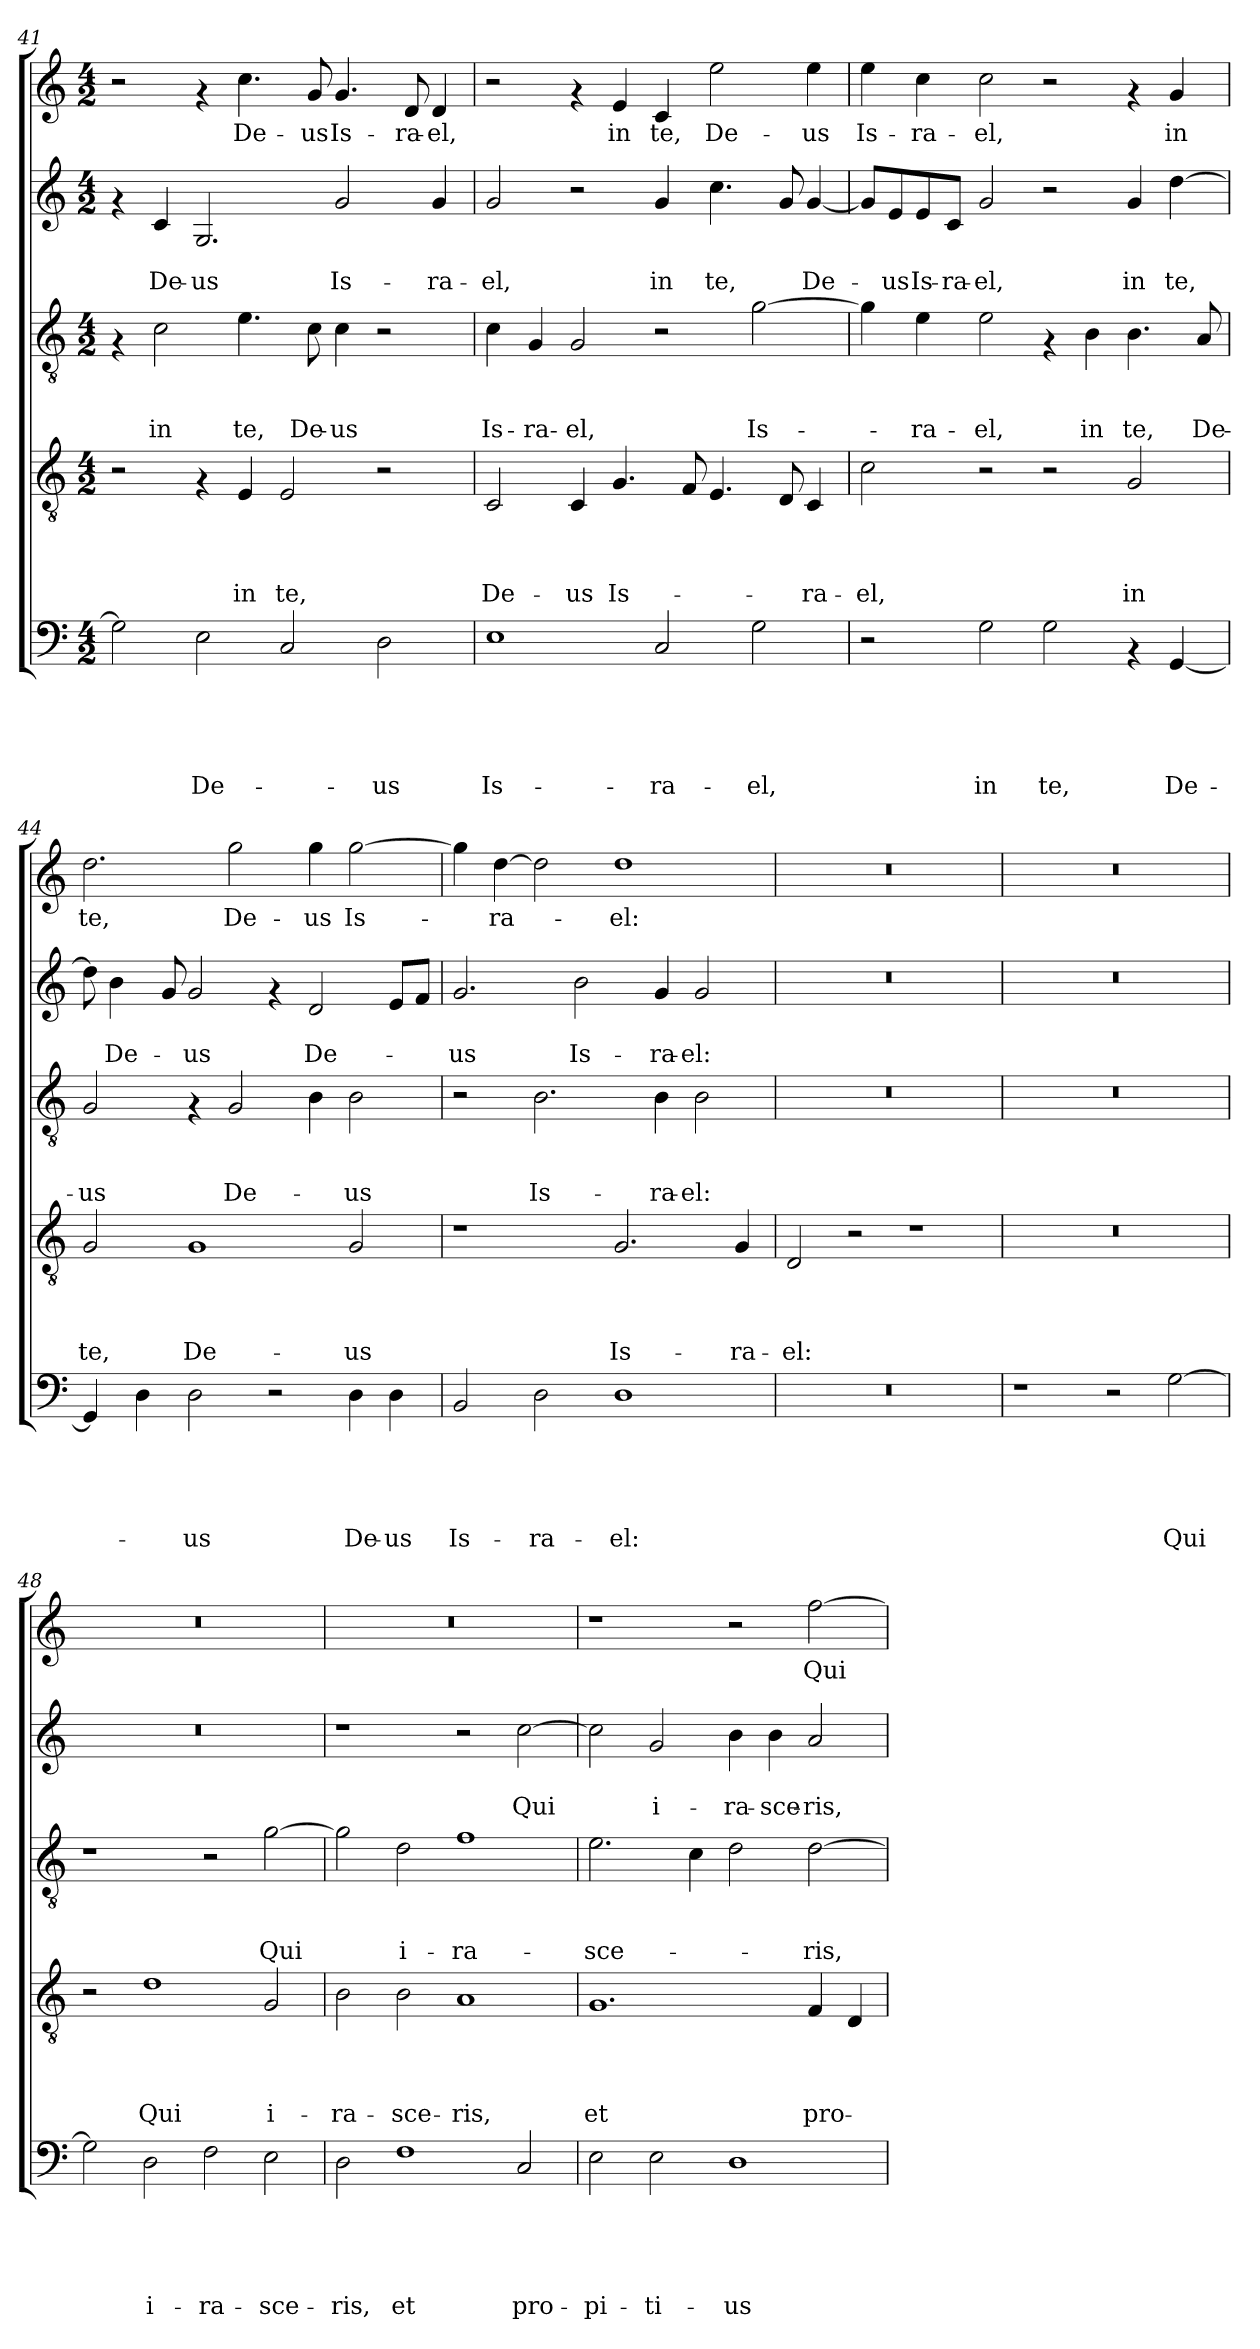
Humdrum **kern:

**kern	**text	**text	**text	**text	**text	**kern	**text	**text	**text	**text	**kern	**text	**text	**text	**kern	**text	**text	**kern	**text
*part5	*part5	*part5	*part5	*part5	*part5	*part4	*part4	*part4	*part4	*part4	*part3	*part3	*part3	*part3	*part2	*part2	*part2	*part1	*part1
*staff5	*staff5	*staff5	*staff5	*staff5	*staff5	*staff4	*staff4	*staff4	*staff4	*staff4	*staff3	*staff3	*staff3	*staff3	*staff2	*staff2	*staff2	*staff1	*staff1
!!LO:PB:g=z
*clefF4	*	*	*	*	*	*clefGv2	*	*	*	*	*clefGv2	*	*	*	*clefG2	*	*	*clefG2	*
*k[]	*	*	*	*	*	*k[]	*	*	*	*	*k[]	*	*	*	*k[]	*	*	*k[]	*
*C:	*	*	*	*	*	*C:	*	*	*	*	*C:	*	*	*	*C:	*	*	*C:	*
*M4/2	*	*	*	*	*	*M4/2	*	*	*	*	*M4/2	*	*	*	*M4/2	*	*	*M4/2	*
=41	=41	=41	=41	=41	=41	=41	=41	=41	=41	=41	=41	=41	=41	=41	=41	=41	=41	=41	=41
2G\]	.	.	.	.	.	2r	.	.	.	.	4rF	.	.	.	4rf	.	.	2r	.
!	!	!	!	!	!	!	!	!	!	!	!	!	!	!LO:LY:b	!	!	!LO:LY:b	!	!
.	.	.	.	.	.	.	.	.	.	.	2c\	.	.	in	4c/	.	De-	.	.
!	!	!	!	!	!LO:LY:b	!	!	!	!	!	!	!	!	!	!	!	!LO:LY:b	!	!
2E\	.	.	.	.	De-	4rF	.	.	.	.	.	.	.	.	2.G/	.	-us	4rf	.
!	!	!	!	!	!	!	!	!	!	!LO:LY:b	!	!	!	!LO:LY:b	!	!	!	!	!LO:LY:b
.	.	.	.	.	.	4E/	.	.	.	in	4.e\	.	.	te,	.	.	.	4.cc\	De-
!	!	!	!	!	!	!	!	!	!	!LO:LY:b	!	!	!	!	!	!	!	!	!
2C/	.	.	.	.	.	2E/	.	.	.	te,	.	.	.	.	.	.	.	.	.
!	!	!	!	!	!	!	!	!	!	!	!	!	!	!LO:LY:b	!	!	!	!	!LO:LY:b
.	.	.	.	.	.	.	.	.	.	.	8c\	.	.	De-	.	.	.	8g/	-us
!	!	!	!	!	!	!	!	!	!	!	!	!	!	!LO:LY:b	!	!	!LO:LY:b	!	!LO:LY:b
.	.	.	.	.	.	.	.	.	.	.	4c\	.	.	-us	2g/	.	Is-	4.g/	Is-
!	!	!	!	!	!LO:LY:b	!	!	!	!	!	!	!	!	!	!	!	!	!	!
2D\	.	.	.	.	-us	2r	.	.	.	.	2r	.	.	.	.	.	.	.	.
!	!	!	!	!	!	!	!	!	!	!	!	!	!	!	!	!	!	!	!LO:LY:b
.	.	.	.	.	.	.	.	.	.	.	.	.	.	.	.	.	.	8d/	-ra-
!	!	!	!	!	!	!	!	!	!	!	!	!	!	!	!	!	!LO:LY:b	!	!LO:LY:b
.	.	.	.	.	.	.	.	.	.	.	.	.	.	.	4g/	.	-ra-	4d/	-el,
=42	=42	=42	=42	=42	=42	=42	=42	=42	=42	=42	=42	=42	=42	=42	=42	=42	=42	=42	=42
!	!	!	!	!	!LO:LY:b	!	!	!	!	!LO:LY:b	!	!	!	!LO:LY:b	!	!	!LO:LY:b	!	!
1E	.	.	.	.	Is-	2C/	.	.	.	De-	4c\	.	.	Is-	2g/	.	-el,	2r	.
!	!	!	!	!	!	!	!	!	!	!	!	!	!	!LO:LY:b	!	!	!	!	!
.	.	.	.	.	.	.	.	.	.	.	4G/	.	.	-ra-	.	.	.	.	.
!	!	!	!	!	!	!	!	!	!	!LO:LY:b	!	!	!	!LO:LY:b	!	!	!	!	!
.	.	.	.	.	.	4C/	.	.	.	-us	2G/	.	.	-el,	2r	.	.	4rf	.
!	!	!	!	!	!	!	!	!	!	!LO:LY:b	!	!	!	!	!	!	!	!	!LO:LY:b
.	.	.	.	.	.	4.G/	.	.	.	Is-	.	.	.	.	.	.	.	4e/	in
!	!	!	!	!	!LO:LY:b	!	!	!	!	!	!	!	!	!	!	!	!LO:LY:b	!	!LO:LY:b
2C/	.	.	.	.	-ra-	.	.	.	.	.	2r	.	.	.	4g/	.	in	4c/	te,
.	.	.	.	.	.	8F/	.	.	.	.	.	.	.	.	.	.	.	.	.
!	!	!	!	!	!	!	!	!	!	!	!	!	!	!	!	!	!LO:LY:b	!	!LO:LY:b
.	.	.	.	.	.	4.E/	.	.	.	.	.	.	.	.	4.cc\	.	te,	2ee\	De-
!	!	!	!	!	!LO:LY:b	!	!	!	!	!	!	!	!	!LO:LY:b	!	!	!	!	!
2G\	.	.	.	.	-el,	.	.	.	.	.	[>2g\	.	.	Is-	.	.	.	.	.
.	.	.	.	.	.	8D/	.	.	.	.	.	.	.	.	8g/	.	.	.	.
!	!	!	!	!	!	!	!	!	!	!LO:LY:b	!	!	!	!	!	!	!LO:LY:b	!	!LO:LY:b
.	.	.	.	.	.	4C/	.	.	.	-ra-	.	.	.	.	[<4g/	.	De-	4ee\	-us
=43	=43	=43	=43	=43	=43	=43	=43	=43	=43	=43	=43	=43	=43	=43	=43	=43	=43	=43	=43
!	!	!	!	!	!	!	!	!	!	!LO:LY:b	!	!	!	!	!	!	!	!	!LO:LY:b
2r	.	.	.	.	.	2c\	.	.	.	-el,	4g\]	.	.	.	8g/L]	.	.	4ee\	Is-
!	!	!	!	!	!	!	!	!	!	!	!	!	!	!	!	!	!LO:LY:b	!	!
.	.	.	.	.	.	.	.	.	.	.	.	.	.	.	8e/	.	-us	.	.
!	!	!	!	!	!	!	!	!	!	!	!	!	!	!LO:LY:b	!	!	!LO:LY:b	!	!LO:LY:b
.	.	.	.	.	.	.	.	.	.	.	4e\	.	.	-ra-	8e/	.	Is-	4cc\	-ra-
!	!	!	!	!	!	!	!	!	!	!	!	!	!	!	!	!	!LO:LY:b	!	!
.	.	.	.	.	.	.	.	.	.	.	.	.	.	.	8c/J	.	-ra-	.	.
!	!	!	!	!	!LO:LY:b	!	!	!	!	!	!	!	!	!LO:LY:b	!	!	!LO:LY:b	!	!LO:LY:b
2G\	.	.	.	.	in	2r	.	.	.	.	2e\	.	.	-el,	2g/	.	-el,	2cc\	-el,
!	!	!	!	!	!LO:LY:b	!	!	!	!	!	!	!	!	!	!	!	!	!	!
2G\	.	.	.	.	te,	2r	.	.	.	.	4rF	.	.	.	2r	.	.	2r	.
!	!	!	!	!	!	!	!	!	!	!	!	!	!	!LO:LY:b	!	!	!	!	!
.	.	.	.	.	.	.	.	.	.	.	4B\	.	.	in	.	.	.	.	.
!	!	!	!	!	!	!	!	!	!	!LO:LY:b	!	!	!	!LO:LY:b	!	!	!LO:LY:b	!	!
4rAA	.	.	.	.	.	2G/	.	.	.	in	4.B\	.	.	te,	4g/	.	in	4rf	.
!	!	!	!	!	!LO:LY:b	!	!	!	!	!	!	!	!	!	!	!	!LO:LY:b	!	!LO:LY:b
[<4GG/	.	.	.	.	De-	.	.	.	.	.	.	.	.	.	[>4dd\	.	te,	4g/	in
!	!	!	!	!	!	!	!	!	!	!	!	!	!	!LO:LY:b	!	!	!	!	!
.	.	.	.	.	.	.	.	.	.	.	8A/	.	.	De-	.	.	.	.	.
=44	=44	=44	=44	=44	=44	=44	=44	=44	=44	=44	=44	=44	=44	=44	=44	=44	=44	=44	=44
!	!	!	!	!	!	!	!	!	!	!LO:LY:b	!	!	!	!LO:LY:b	!	!	!	!	!LO:LY:b
4GG/]	.	.	.	.	.	2G/	.	.	.	te,	2G/	.	.	-us	8dd\]	.	.	2.dd\	te,
!	!	!	!	!	!	!	!	!	!	!	!	!	!	!	!	!	!LO:LY:b	!	!
.	.	.	.	.	.	.	.	.	.	.	.	.	.	.	4b\	.	De-	.	.
4D\	.	.	.	.	.	.	.	.	.	.	.	.	.	.	.	.	.	.	.
.	.	.	.	.	.	.	.	.	.	.	.	.	.	.	8g/	.	.	.	.
!	!	!	!	!	!LO:LY:b	!	!	!	!	!LO:LY:b	!	!	!	!	!	!	!LO:LY:b	!	!
2D\	.	.	.	.	-us	1G	.	.	.	De-	4rF	.	.	.	2g/	.	-us	.	.
!	!	!	!	!	!	!	!	!	!	!	!	!	!	!LO:LY:b	!	!	!	!	!LO:LY:b
.	.	.	.	.	.	.	.	.	.	.	2G/	.	.	De-	.	.	.	2gg\	De-
2r	.	.	.	.	.	.	.	.	.	.	.	.	.	.	4rf	.	.	.	.
!	!	!	!	!	!	!	!	!	!	!	!	!	!	!	!	!	!LO:LY:b	!	!LO:LY:b
.	.	.	.	.	.	.	.	.	.	.	4B\	.	.	.	2d/	.	De-	4gg\	-us
!	!	!	!	!	!LO:LY:b	!	!	!	!	!LO:LY:b	!	!	!	!LO:LY:b	!	!	!	!	!LO:LY:b
4D\	.	.	.	.	De-	2G/	.	.	.	-us	2B\	.	.	-us	.	.	.	[<2gg\	Is-
!	!	!	!	!	!LO:LY:b	!	!	!	!	!	!	!	!	!	!	!	!	!	!
4D\	.	.	.	.	-us	.	.	.	.	.	.	.	.	.	8e/L	.	.	.	.
.	.	.	.	.	.	.	.	.	.	.	.	.	.	.	8f/J	.	.	.	.
!!LO:LB:g=z
=45	=45	=45	=45	=45	=45	=45	=45	=45	=45	=45	=45	=45	=45	=45	=45	=45	=45	=45	=45
!	!	!	!	!	!LO:LY:b	!	!	!	!	!	!	!	!	!	!	!	!LO:LY:b	!	!
2BB/	.	.	.	.	Is-	1r	.	.	.	.	2r	.	.	.	2.g/	.	-us	4gg\]	.
!	!	!	!	!	!	!	!	!	!	!	!	!	!	!	!	!	!	!	!LO:LY:b
.	.	.	.	.	.	.	.	.	.	.	.	.	.	.	.	.	.	[>4dd\	-ra-
!	!	!	!	!	!LO:LY:b	!	!	!	!	!	!	!	!	!LO:LY:b	!	!	!	!	!
2D\	.	.	.	.	-ra-	.	.	.	.	.	2.B\	.	.	Is-	.	.	.	2dd\]	.
!	!	!	!	!	!	!	!	!	!	!	!	!	!	!	!	!	!LO:LY:b	!	!
.	.	.	.	.	.	.	.	.	.	.	.	.	.	.	2b\	.	Is-	.	.
!	!	!	!	!	!LO:LY:b	!	!	!	!	!LO:LY:b	!	!	!	!	!	!	!	!	!LO:LY:b
1D	.	.	.	.	-el:	2.G/	.	.	.	Is-	.	.	.	.	.	.	.	1dd	-el:
!	!	!	!	!	!	!	!	!	!	!	!	!	!	!LO:LY:b	!	!	!LO:LY:b	!	!
.	.	.	.	.	.	.	.	.	.	.	4B\	.	.	-ra-	4g/	.	-ra-	.	.
!	!	!	!	!	!	!	!	!	!	!	!	!	!	!LO:LY:b	!	!	!LO:LY:b	!	!
.	.	.	.	.	.	.	.	.	.	.	2B\	.	.	-el:	2g/	.	-el:	.	.
!	!	!	!	!	!	!	!	!	!	!LO:LY:b	!	!	!	!	!	!	!	!	!
.	.	.	.	.	.	4G/	.	.	.	-ra-	.	.	.	.	.	.	.	.	.
=46	=46	=46	=46	=46	=46	=46	=46	=46	=46	=46	=46	=46	=46	=46	=46	=46	=46	=46	=46
!	!	!	!	!	!	!	!	!	!	!LO:LY:b	!	!	!	!	!	!	!	!	!
0r	.	.	.	.	.	2D/	.	.	.	-el:	0r	.	.	.	0r	.	.	0r	.
.	.	.	.	.	.	2r	.	.	.	.	.	.	.	.	.	.	.	.	.
.	.	.	.	.	.	1r	.	.	.	.	.	.	.	.	.	.	.	.	.
=47	=47	=47	=47	=47	=47	=47	=47	=47	=47	=47	=47	=47	=47	=47	=47	=47	=47	=47	=47
1r	.	.	.	.	.	0r	.	.	.	.	0r	.	.	.	0r	.	.	0r	.
2r	.	.	.	.	.	.	.	.	.	.	.	.	.	.	.	.	.	.	.
!	!	!	!	!	!LO:LY:b	!	!	!	!	!	!	!	!	!	!	!	!	!	!
[>2G\	.	.	.	.	Qui	.	.	.	.	.	.	.	.	.	.	.	.	.	.
=48	=48	=48	=48	=48	=48	=48	=48	=48	=48	=48	=48	=48	=48	=48	=48	=48	=48	=48	=48
2G\]	.	.	.	.	.	2r	.	.	.	.	1r	.	.	.	0r	.	.	0r	.
!	!	!	!	!	!LO:LY:b	!	!	!	!	!LO:LY:b	!	!	!	!	!	!	!	!	!
2D\	.	.	.	.	i-	1d	.	.	.	Qui	.	.	.	.	.	.	.	.	.
!	!	!	!	!	!LO:LY:b	!	!	!	!	!	!	!	!	!	!	!	!	!	!
2F\	.	.	.	.	-ra-	.	.	.	.	.	2r	.	.	.	.	.	.	.	.
!	!	!	!	!	!LO:LY:b	!	!	!	!	!LO:LY:b	!	!	!	!LO:LY:b	!	!	!	!	!
2E\	.	.	.	.	-sce-	2G/	.	.	.	i-	[>2g\	.	.	Qui	.	.	.	.	.
=49	=49	=49	=49	=49	=49	=49	=49	=49	=49	=49	=49	=49	=49	=49	=49	=49	=49	=49	=49
!	!	!	!	!	!LO:LY:b	!	!	!	!	!LO:LY:b	!	!	!	!	!	!	!	!	!
2D\	.	.	.	.	-ris,	2B\	.	.	.	-ra-	2g\]	.	.	.	1r	.	.	0r	.
!	!	!	!	!	!LO:LY:b	!	!	!	!	!LO:LY:b	!	!	!	!LO:LY:b	!	!	!	!	!
1F	.	.	.	.	et	2B\	.	.	.	-sce-	2d\	.	.	i-	.	.	.	.	.
!	!	!	!	!	!	!	!	!	!	!LO:LY:b	!	!	!	!LO:LY:b	!	!	!	!	!
.	.	.	.	.	.	1A	.	.	.	-ris,	1f	.	.	-ra-	2r	.	.	.	.
!	!	!	!	!	!LO:LY:b	!	!	!	!	!	!	!	!	!	!	!	!LO:LY:b	!	!
2C/	.	.	.	.	pro-	.	.	.	.	.	.	.	.	.	[<2cc\	.	Qui	.	.
!!LO:PB:g=z
=50	=50	=50	=50	=50	=50	=50	=50	=50	=50	=50	=50	=50	=50	=50	=50	=50	=50	=50	=50
!	!	!	!	!	!LO:LY:b	!	!	!	!	!LO:LY:b	!	!	!	!LO:LY:b	!	!	!	!	!
2E\	.	.	.	.	-pi-	1.G	.	.	.	et	2.e\	.	.	-sce-	2cc\]	.	.	1r	.
!	!	!	!	!	!LO:LY:b	!	!	!	!	!	!	!	!	!	!	!	!LO:LY:b	!	!
2E\	.	.	.	.	-ti-	.	.	.	.	.	.	.	.	.	2g/	.	i-	.	.
.	.	.	.	.	.	.	.	.	.	.	4c\	.	.	.	.	.	.	.	.
!	!	!	!	!	!LO:LY:b	!	!	!	!	!	!	!	!	!	!	!	!LO:LY:b	!	!
1D	.	.	.	.	-us	.	.	.	.	.	2d\	.	.	.	4b\	.	-ra-	2r	.
!	!	!	!	!	!	!	!	!	!	!	!	!	!	!	!	!	!LO:LY:b	!	!
.	.	.	.	.	.	.	.	.	.	.	.	.	.	.	4b\	.	-sce-	.	.
!	!	!	!	!	!	!	!	!	!	!LO:LY:b	!	!	!	!LO:LY:b	!	!	!LO:LY:b	!	!LO:LY:b
.	.	.	.	.	.	4F/	.	.	.	pro-	[>2d\	.	.	-ris,	2a/	.	-ris,	[>2ff\	Qui
.	.	.	.	.	.	4D/	.	.	.	.	.	.	.	.	.	.	.	.	.
=	=	=	=	=	=	=	=	=	=	=	=	=	=	=	=	=	=	=	=
*-	*-	*-	*-	*-	*-	*-	*-	*-	*-	*-	*-	*-	*-	*-	*-	*-	*-	*-	*-
